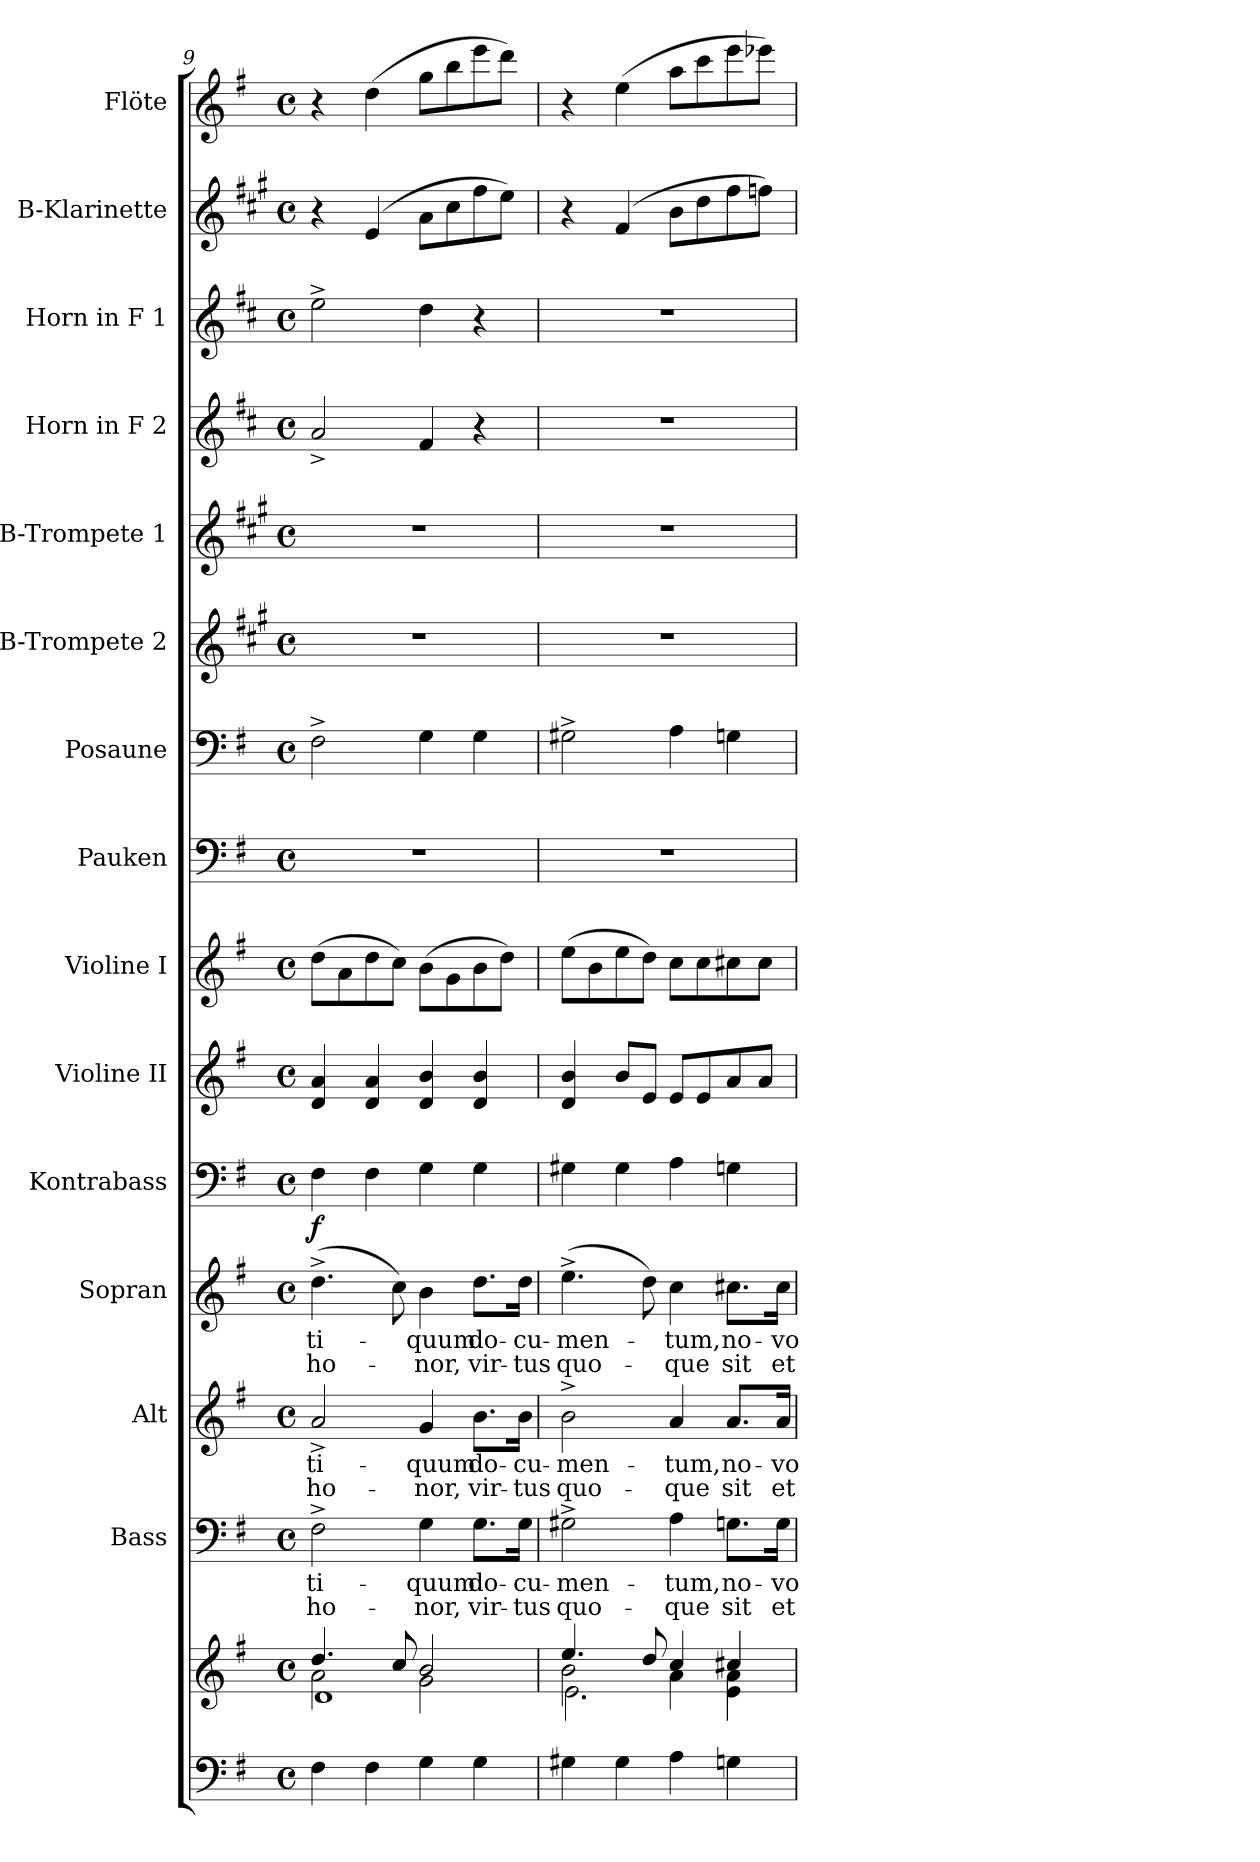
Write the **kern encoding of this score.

**kern	**kern	**kern	**text	**text	**kern	**text	**text	**kern	**text	**text	**kern	**dynam	**kern	**dynam	**kern	**dynam	**kern	**kern	**kern	**kern	**kern	**kern	**kern	**dynam	**kern	**dynam
*part15	*part15	*part14	*part14	*part14	*part13	*part13	*part13	*part12	*part12	*part12	*part11	*part11	*part10	*part10	*part9	*part9	*part8	*part7	*part6	*part5	*part4	*part3	*part2	*part2	*part1	*part1
*staff16	*staff15	*staff14	*staff14	*staff14	*staff13	*staff13	*staff13	*staff12	*staff12	*staff12	*staff11	*staff11	*staff10	*staff10	*staff9	*staff9	*staff8	*staff7	*staff6	*staff5	*staff4	*staff3	*staff2	*staff2	*staff1	*staff1
*	*	*I"Bass	*	*	*I"Alt	*	*	*I"Sopran	*	*	*I"Kontrabass	*	*I"Violine II	*	*I"Violine I	*	*I"Pauken	*I"Posaune	*I"B-Trompete 2	*I"B-Trompete 1	*I"Horn in F 2	*I"Horn in F 1	*I"B-Klarinette	*	*I"Flöte	*
*	*	*I'B.	*	*	*I'A.	*	*	*I'S.	*	*	*I'Kb.	*	*I'Vl. II	*	*I'Vl. I	*	*I'Pk.	*I'Pos.	*I'B Trp. 2	*I'B Trp. 1	*	*	*I'B Kl.	*	*I'Fl.	*
*clefF4	*clefG2	*clefF4	*	*	*clefG2	*	*	*clefG2	*	*	*clefF4	*	*clefG2	*	*clefG2	*	*clefF4	*clefF4	*clefG2	*clefG2	*clefG2	*clefG2	*clefG2	*	*clefG2	*
*	*	*	*	*	*	*	*	*	*	*	*ITrd7c12	*	*	*	*	*	*	*	*ITrd1c2	*ITrd1c2	*ITrd4c7	*ITrd4c7	*ITrd1c2	*	*	*
*k[f#]	*k[f#]	*k[f#]	*	*	*k[f#]	*	*	*k[f#]	*	*	*k[f#]	*	*k[f#]	*	*k[f#]	*	*k[f#]	*k[f#]	*k[f#]	*k[f#]	*k[f#]	*k[f#]	*k[f#]	*	*k[f#]	*
*G:	*G:	*G:	*	*	*G:	*	*	*G:	*	*	*G:	*	*G:	*	*G:	*	*G:	*G:	*G:	*G:	*G:	*G:	*G:	*	*G:	*
*M4/4	*M4/4	*M4/4	*	*	*M4/4	*	*	*M4/4	*	*	*M4/4	*	*M4/4	*	*M4/4	*	*M4/4	*M4/4	*M4/4	*M4/4	*M4/4	*M4/4	*M4/4	*	*M4/4	*
*met(c)	*met(c)	*met(c)	*	*	*met(c)	*	*	*met(c)	*	*	*met(c)	*	*met(c)	*	*met(c)	*	*met(c)	*met(c)	*met(c)	*met(c)	*met(c)	*met(c)	*met(c)	*	*met(c)	*
=9	=9	=9	=9	=9	=9	=9	=9	=9	=9	=9	=9	=9	=9	=9	=9	=9	=9	=9	=9	=9	=9	=9	=9	=9	=9	=9
*	*^	*	*	*	*	*	*	*	*	*	*	*	*	*	*	*	*	*	*	*	*	*	*	*	*	*
*	*	*^	*	*	*	*	*	*	*	*	*	*	*	*	*	*	*	*	*	*	*	*	*	*	*	*	*
!	!	!	!	!	!LO:LY:b	!LO:LY:b	!	!LO:LY:b	!LO:LY:b	!	!LO:LY:b	!LO:LY:b	!	!LO:DY:b	!	!LO:DY:b	!	!	!	!	!	!	!	!	!	!	!	!
!	!	!	!	!	!	!	!	!	!	!	!	!	!	!	!	!LO:DY:n=1:b	!	!	!	!	!	!	!	!	!	!	!	!
!	!	!	!	!	!	!	!	!	!	!	!	!	!	!	!	!LO:DY:n=2:b	!	!LO:DY:b	!	!	!	!	!	!	!	!	!	!
!	!	!	!	!	!	!	!	!	!	!	!	!	!	!	!	!	!	!LO:DY:n=1:b	!	!	!	!	!	!	!	!	!	!
!	!	!	!	!	!	!	!	!	!	!	!	!	!	!	!	!	!	!LO:DY:n=2:b	!	!	!	!	!	!	!	!	!	!
4F#\	4.dd/	2a\	1d	2F#^>\	-ti-	ho-	2a^</	-ti-	ho-	(>4.dd^>\	-ti-	ho-	4FF#\	f	4d/ 4a/	p other-dynamics f	(>8dd\L	p other-dynamics f	1r	2F#^>\	1r	1r	2d^</	2a^>\	4r	.	4r	.
.	.	.	.	.	.	.	.	.	.	.	.	.	.	.	.	.	8a\	.	.	.	.	.	.	.	.	.	.	.
!	!	!	!	!	!	!	!	!	!	!	!	!	!	!	!	!	!	!	!	!	!	!	!	!	!	!LO:DY:b	!	!
!	!	!	!	!	!	!	!	!	!	!	!	!	!	!	!	!	!	!	!	!	!	!	!	!	!	!LO:DY:n=1:b	!	!
!	!	!	!	!	!	!	!	!	!	!	!	!	!	!	!	!	!	!	!	!	!	!	!	!	!	!LO:DY:n=2:b	!	!LO:DY:b
!	!	!	!	!	!	!	!	!	!	!	!	!	!	!	!	!	!	!	!	!	!	!	!	!	!	!	!	!LO:DY:n=1:b
!	!	!	!	!	!	!	!	!	!	!	!	!	!	!	!	!	!	!	!	!	!	!	!	!	!	!	!	!LO:DY:n=2:b
4F#\	.	.	.	.	.	.	.	.	.	.	.	.	4FF#\	.	4d/ 4a/	.	8dd\	.	.	.	.	.	.	.	(4d/	p other-dynamics f	(>4dd\	p other-dynamics f
.	8cc/	.	.	.	.	.	.	.	.	8cc\)	.	.	.	.	.	.	8cc\J)	.	.	.	.	.	.	.	.	.	.	.
!	!	!	!	!	!LO:LY:b	!LO:LY:b	!	!LO:LY:b	!LO:LY:b	!	!LO:LY:b	!LO:LY:b	!	!	!	!	!	!	!	!	!	!	!	!	!	!	!	!
4G\	2b/	2g\	.	4G\	-quum	-nor,	4g/	-quum	-nor,	4b\	-quum	-nor,	4GG\	.	4d/ 4b/	.	(>8b\L	.	.	4G\	.	.	4B/	4g\	8g\L	.	8gg\L	.
.	.	.	.	.	.	.	.	.	.	.	.	.	.	.	.	.	8g\	.	.	.	.	.	.	.	8b\	.	8bb\	.
!	!	!	!	!	!LO:LY:b	!LO:LY:b	!	!LO:LY:b	!LO:LY:b	!	!LO:LY:b	!LO:LY:b	!	!	!	!	!	!	!	!	!	!	!	!	!	!	!	!
4G\	.	.	.	8.G\L	do-	vir-	8.b\L	do-	vir-	8.dd\L	do-	vir-	4GG\	.	4d/ 4b/	.	8b\	.	.	4G\	.	.	4r	4r	8ee\	.	8eee\	.
.	.	.	.	.	.	.	.	.	.	.	.	.	.	.	.	.	8dd\J)	.	.	.	.	.	.	.	8dd\J)	.	8ddd\J)	.
!	!	!	!	!	!LO:LY:b	!LO:LY:b	!	!LO:LY:b	!LO:LY:b	!	!LO:LY:b	!LO:LY:b	!	!	!	!	!	!	!	!	!	!	!	!	!	!	!	!
.	.	.	.	16G\Jk	-cu-	-tus	16b\Jk	-cu-	-tus	16dd\Jk	-cu-	-tus	.	.	.	.	.	.	.	.	.	.	.	.	.	.	.	.
!!LO:PB:g=z
=10	=10	=10	=10	=10	=10	=10	=10	=10	=10	=10	=10	=10	=10	=10	=10	=10	=10	=10	=10	=10	=10	=10	=10	=10	=10	=10	=10	=10
!	!	!	!	!	!LO:LY:b	!LO:LY:b	!	!LO:LY:b	!LO:LY:b	!	!LO:LY:b	!LO:LY:b	!	!	!	!	!	!	!	!	!	!	!	!	!	!	!	!
4G#X\	4.ee/	2b\	2.e\	2G#X^>\	-men-	quo-	2b^>\	-men-	quo-	(>4.ee^>\	-men-	quo-	4GG#X\	.	4d/ 4b/	.	(>8ee\L	.	1r	2G#X^>\	1r	1r	1r	1r	4r	.	4r	.
.	.	.	.	.	.	.	.	.	.	.	.	.	.	.	.	.	8b\	.	.	.	.	.	.	.	.	.	.	.
4G#\	.	.	.	.	.	.	.	.	.	.	.	.	4GG#\	.	8b/L	.	8ee\	.	.	.	.	.	.	.	(4e/	.	(>4ee\	.
.	8dd/	.	.	.	.	.	.	.	.	8dd\)	.	.	.	.	8e/J	.	8dd\J)	.	.	.	.	.	.	.	.	.	.	.
!	!	!	!	!	!LO:LY:b	!LO:LY:b	!	!LO:LY:b	!LO:LY:b	!	!LO:LY:b	!LO:LY:b	!	!	!	!	!	!	!	!	!	!	!	!	!	!	!	!
4A\	4cc/	4a\	.	4A\	-tum,	-que	4a/	-tum,	-que	4cc\	-tum,	-que	4AA\	.	8e/L	.	8cc\L	.	.	4A\	.	.	.	.	8a\L	.	8aa\L	.
.	.	.	.	.	.	.	.	.	.	.	.	.	.	.	8e/	.	8cc\	.	.	.	.	.	.	.	8cc\	.	8ccc\	.
!	!	!	!	!	!LO:LY:b	!LO:LY:b	!	!LO:LY:b	!LO:LY:b	!	!LO:LY:b	!LO:LY:b	!	!	!	!	!	!	!	!	!	!	!	!	!	!	!	!
4Gn\	4cc#X/	4e\ 4a\	4ryy	8.Gn\L	no-	sit	8.a/L	no-	sit	8.cc#X\L	no-	sit	4GGn\	.	8a/	.	8cc#X\	.	.	4Gn\	.	.	.	.	8ee\	.	8eee\	.
.	.	.	.	.	.	.	.	.	.	.	.	.	.	.	8a/J	.	8cc#\J	.	.	.	.	.	.	.	8ee-X\J)	.	8eee-X\J)	.
!	!	!	!	!	!LO:LY:b	!LO:LY:b	!	!LO:LY:b	!LO:LY:b	!	!LO:LY:b	!LO:LY:b	!	!	!	!	!	!	!	!	!	!	!	!	!	!	!	!
.	.	.	.	16G\Jk	-vo	et	16a/Jk	-vo	et	16cc#\Jk	-vo	et	.	.	.	.	.	.	.	.	.	.	.	.	.	.	.	.
*	*v	*v	*v	*	*	*	*	*	*	*	*	*	*	*	*	*	*	*	*	*	*	*	*	*	*	*	*	*
=	=	=	=	=	=	=	=	=	=	=	=	=	=	=	=	=	=	=	=	=	=	=	=	=	=	=
*-	*-	*-	*-	*-	*-	*-	*-	*-	*-	*-	*-	*-	*-	*-	*-	*-	*-	*-	*-	*-	*-	*-	*-	*-	*-	*-
